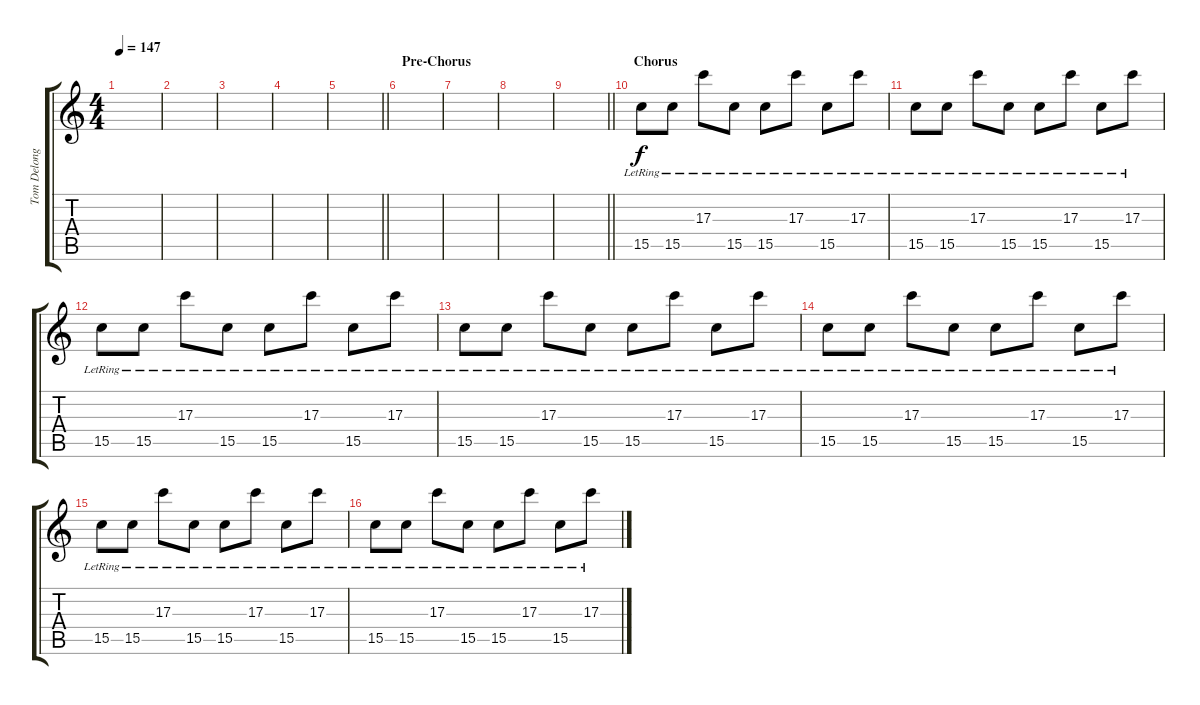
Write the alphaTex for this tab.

\track ("Tom Delonge - Guitar" "Tom Delong") {instrument distortionguitar}
\staff {score tabs}
\tuning (E4 B3 G3 D3 A2 E2) {hide}
\ts (4 4)
\tempo 147
\clef g2
\ks c
|
|
|
|
\barLineRight lightlight
|
\section ("" "Pre-Chorus")
|
|
|
\barLineRight lightlight
|
\section ("" "Chorus")
15.5{lr}.8{volume 9} 15.5{lr}.8 17.3{lr}.8 15.5{lr}.8 15.5{lr}.8 17.3{lr}.8 15.5{lr}.8 17.3{lr}.8 |
15.5{lr}.8 15.5{lr}.8 17.3{lr}.8 15.5{lr}.8 15.5{lr}.8 17.3{lr}.8 15.5{lr}.8 17.3{lr}.8 |
15.5{lr}.8 15.5{lr}.8 17.3{lr}.8 15.5{lr}.8 15.5{lr}.8 17.3{lr}.8 15.5{lr}.8 17.3{lr}.8 |
15.5{lr}.8 15.5{lr}.8 17.3{lr}.8 15.5{lr}.8 15.5{lr}.8 17.3{lr}.8 15.5{lr}.8 17.3{lr}.8 |
15.5{lr}.8 15.5{lr}.8 17.3{lr}.8 15.5{lr}.8 15.5{lr}.8 17.3{lr}.8 15.5{lr}.8 17.3{lr}.8 |
15.5{lr}.8 15.5{lr}.8 17.3{lr}.8 15.5{lr}.8 15.5{lr}.8 17.3{lr}.8 15.5{lr}.8 17.3{lr}.8 |
15.5{lr}.8 15.5{lr}.8 17.3{lr}.8 15.5{lr}.8 15.5{lr}.8 17.3{lr}.8 15.5{lr}.8 17.3{lr}.8
